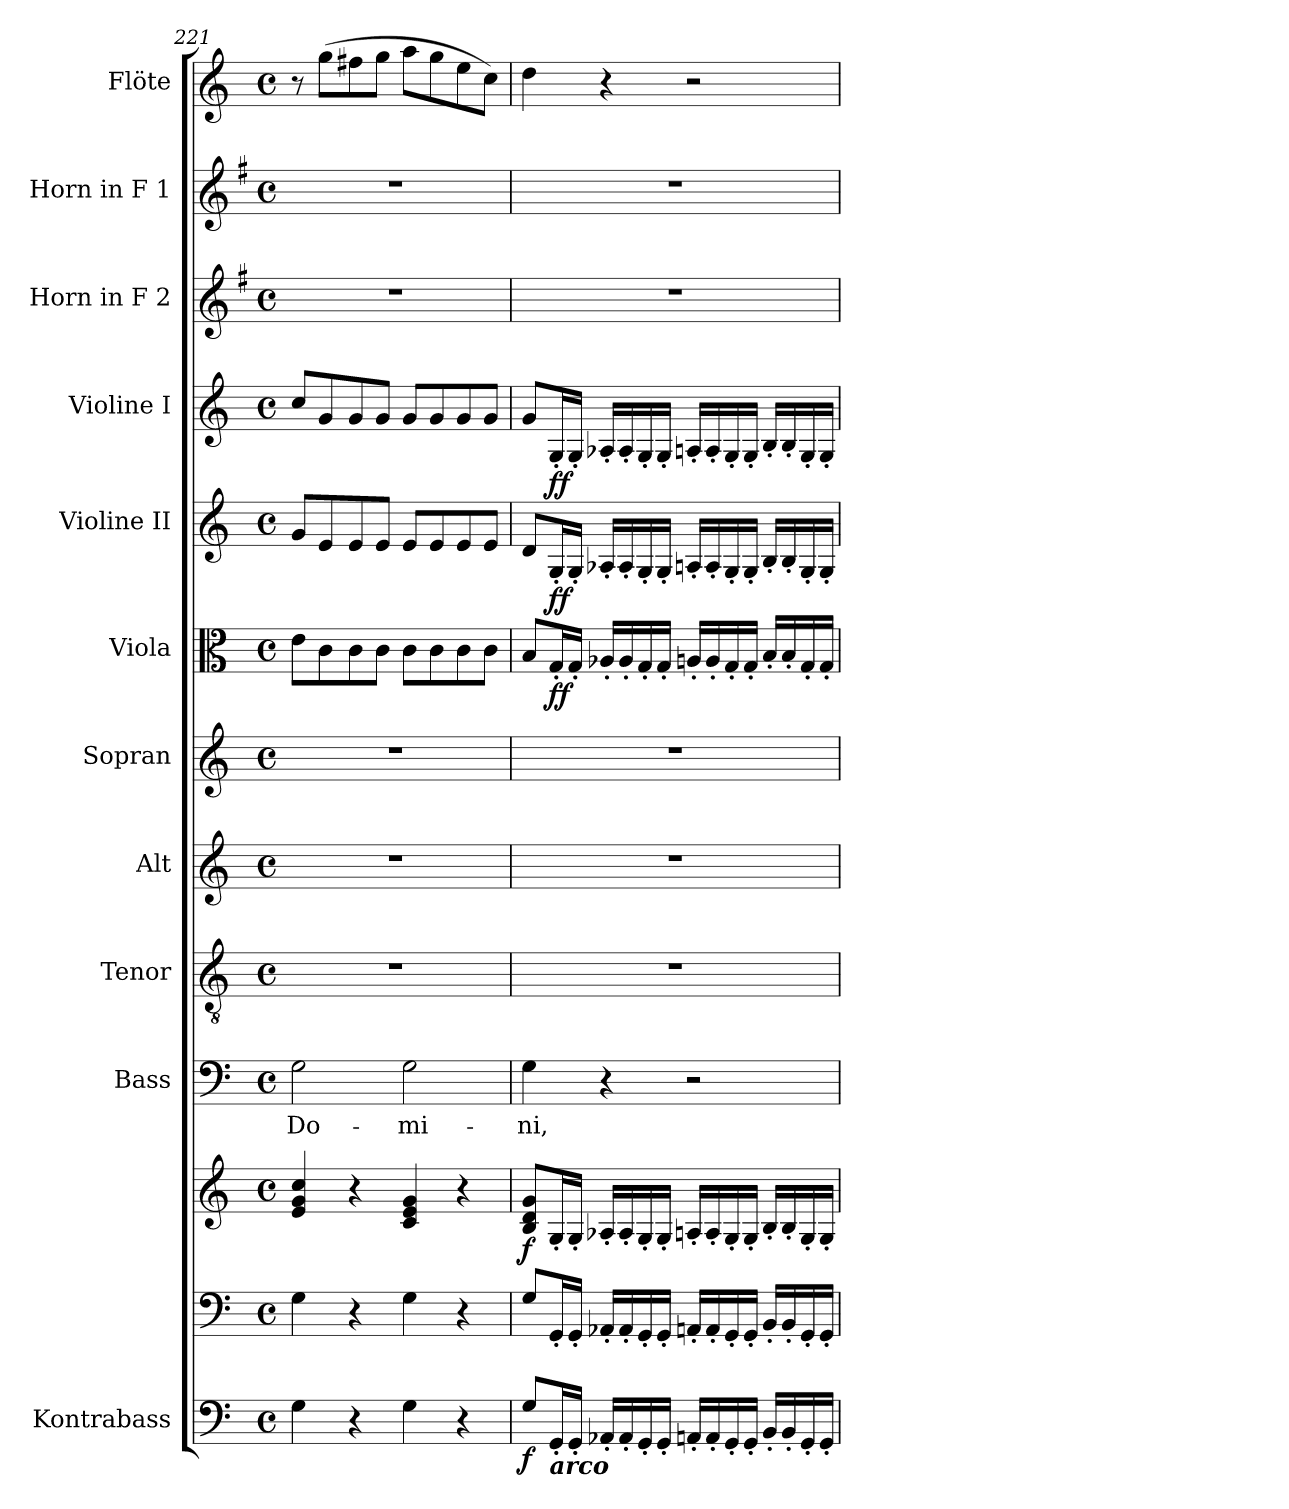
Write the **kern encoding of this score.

**kern	**dynam	**kern	**kern	**dynam	**kern	**text	**kern	**kern	**kern	**kern	**dynam	**kern	**dynam	**kern	**dynam	**kern	**kern	**kern
*part12	*part12	*part11	*part11	*part11	*part10	*part10	*part9	*part8	*part7	*part6	*part6	*part5	*part5	*part4	*part4	*part3	*part2	*part1
*staff13	*staff13	*staff12	*staff11	*staff11/12	*staff10	*staff10	*staff9	*staff8	*staff7	*staff6	*staff6	*staff5	*staff5	*staff4	*staff4	*staff3	*staff2	*staff1
*I"Kontrabass	*	*	*	*	*I"Bass	*	*I"Tenor	*I"Alt	*I"Sopran	*I"Viola	*	*I"Violine II	*	*I"Violine I	*	*I"Horn in F 2	*I"Horn in F 1	*I"Flöte
*I'Kb.	*	*	*	*	*I'B.	*	*I'T.	*I'A.	*I'S.	*I'Vla.	*	*I'Vl. II	*	*I'Vl. I	*	*	*	*I'Fl.
*clefF4	*	*clefF4	*clefG2	*	*clefF4	*	*clefGv2	*clefG2	*clefG2	*clefC3	*	*clefG2	*	*clefG2	*	*clefG2	*clefG2	*clefG2
*ITrd7c12	*	*	*	*	*	*	*	*	*	*	*	*	*	*	*	*ITrd4c7	*ITrd4c7	*
*k[]	*	*k[]	*k[]	*	*k[]	*	*k[]	*k[]	*k[]	*k[]	*	*k[]	*	*k[]	*	*k[]	*k[]	*k[]
*C:	*	*C:	*C:	*	*C:	*	*C:	*C:	*C:	*C:	*	*C:	*	*C:	*	*C:	*C:	*C:
*M4/4	*	*M4/4	*M4/4	*	*M4/4	*	*M4/4	*M4/4	*M4/4	*M4/4	*	*M4/4	*	*M4/4	*	*M4/4	*M4/4	*M4/4
*met(c)	*	*met(c)	*met(c)	*	*met(c)	*	*met(c)	*met(c)	*met(c)	*met(c)	*	*met(c)	*	*met(c)	*	*met(c)	*met(c)	*met(c)
=221	=221	=221	=221	=221	=221	=221	=221	=221	=221	=221	=221	=221	=221	=221	=221	=221	=221	=221
!	!	!	!	!	!	!LO:LY:b	!	!	!	!	!	!	!	!	!	!	!	!
4GG\	.	4G\	4e/ 4g/ 4cc/	.	2G\	Do-	1r	1r	1r	8e\L	.	8g/L	.	8cc/L	.	1r	1r	8r
.	.	.	.	.	.	.	.	.	.	8c\	.	8e/	.	8g/	.	.	.	(>8gg\L
4r	.	4r	4r	.	.	.	.	.	.	8c\	.	8e/	.	8g/	.	.	.	8ff#X\
.	.	.	.	.	.	.	.	.	.	8c\J	.	8e/J	.	8g/J	.	.	.	8gg\J
!	!	!	!	!	!	!LO:LY:b	!	!	!	!	!	!	!	!	!	!	!	!
4GG\	.	4G\	4c/ 4e/ 4g/	.	2G\	-mi-	.	.	.	8c\L	.	8e/L	.	8g/L	.	.	.	8aa\L
.	.	.	.	.	.	.	.	.	.	8c\	.	8e/	.	8g/	.	.	.	8gg\
4r	.	4r	4r	.	.	.	.	.	.	8c\	.	8e/	.	8g/	.	.	.	8ee\
.	.	.	.	.	.	.	.	.	.	8c\J	.	8e/J	.	8g/J	.	.	.	8cc\J)
!!LO:PB:g=z
=222	=222	=222	=222	=222	=222	=222	=222	=222	=222	=222	=222	=222	=222	=222	=222	=222	=222	=222
!	!LO:DY:b	!	!	!LO:DY:b	!	!LO:LY:b	!	!	!	!	!	!	!	!	!	!	!	!
8GG/L	f	8G/L	8B/ 8d/ 8g/L	f	4G\	-ni,	1r	1r	1r	8B/L	.	8d/L	.	8g/L	.	1r	1r	4dd\
!LO:TX:b:Bi:t=arco	!	!	!	!	!	!	!	!	!	!	!	!	!	!	!	!	!	!
!	!	!	!	!	!	!	!	!	!	!	!LO:DY:b	!	!LO:DY:b	!	!LO:DY:b	!	!	!
16GGG'</L	.	16GG'</L	16G'</L	.	.	.	.	.	.	16G'</L	ff	16G'</L	ff	16G'</L	ff	.	.	.
16GGG'</JJ	.	16GG'</JJ	16G'</JJ	.	.	.	.	.	.	16G'</JJ	.	16G'</JJ	.	16G'</JJ	.	.	.	.
16AAA-X'</LL	.	16AA-X'</LL	16A-X'</LL	.	4r	.	.	.	.	16A-X'</LL	.	16A-X'</LL	.	16A-X'</LL	.	.	.	4r
16AAA-'</	.	16AA-'</	16A-'</	.	.	.	.	.	.	16A-'</	.	16A-'</	.	16A-'</	.	.	.	.
16GGG'</	.	16GG'</	16G'</	.	.	.	.	.	.	16G'</	.	16G'</	.	16G'</	.	.	.	.
16GGG'</JJ	.	16GG'</JJ	16G'</JJ	.	.	.	.	.	.	16G'</JJ	.	16G'</JJ	.	16G'</JJ	.	.	.	.
16AAAn'</LL	.	16AAn'</LL	16An'</LL	.	2r	.	.	.	.	16An'</LL	.	16An'</LL	.	16An'</LL	.	.	.	2r
16AAA'</	.	16AA'</	16A'</	.	.	.	.	.	.	16A'</	.	16A'</	.	16A'</	.	.	.	.
16GGG'</	.	16GG'</	16G'</	.	.	.	.	.	.	16G'</	.	16G'</	.	16G'</	.	.	.	.
16GGG'</JJ	.	16GG'</JJ	16G'</JJ	.	.	.	.	.	.	16G'</JJ	.	16G'</JJ	.	16G'</JJ	.	.	.	.
16BBB'</LL	.	16BB'</LL	16B'</LL	.	.	.	.	.	.	16B'</LL	.	16B'</LL	.	16B'</LL	.	.	.	.
16BBB'</	.	16BB'</	16B'</	.	.	.	.	.	.	16B'</	.	16B'</	.	16B'</	.	.	.	.
16GGG'</	.	16GG'</	16G'</	.	.	.	.	.	.	16G'</	.	16G'</	.	16G'</	.	.	.	.
16GGG'</JJ	.	16GG'</JJ	16G'</JJ	.	.	.	.	.	.	16G'</JJ	.	16G'</JJ	.	16G'</JJ	.	.	.	.
=	=	=	=	=	=	=	=	=	=	=	=	=	=	=	=	=	=	=
*-	*-	*-	*-	*-	*-	*-	*-	*-	*-	*-	*-	*-	*-	*-	*-	*-	*-	*-
